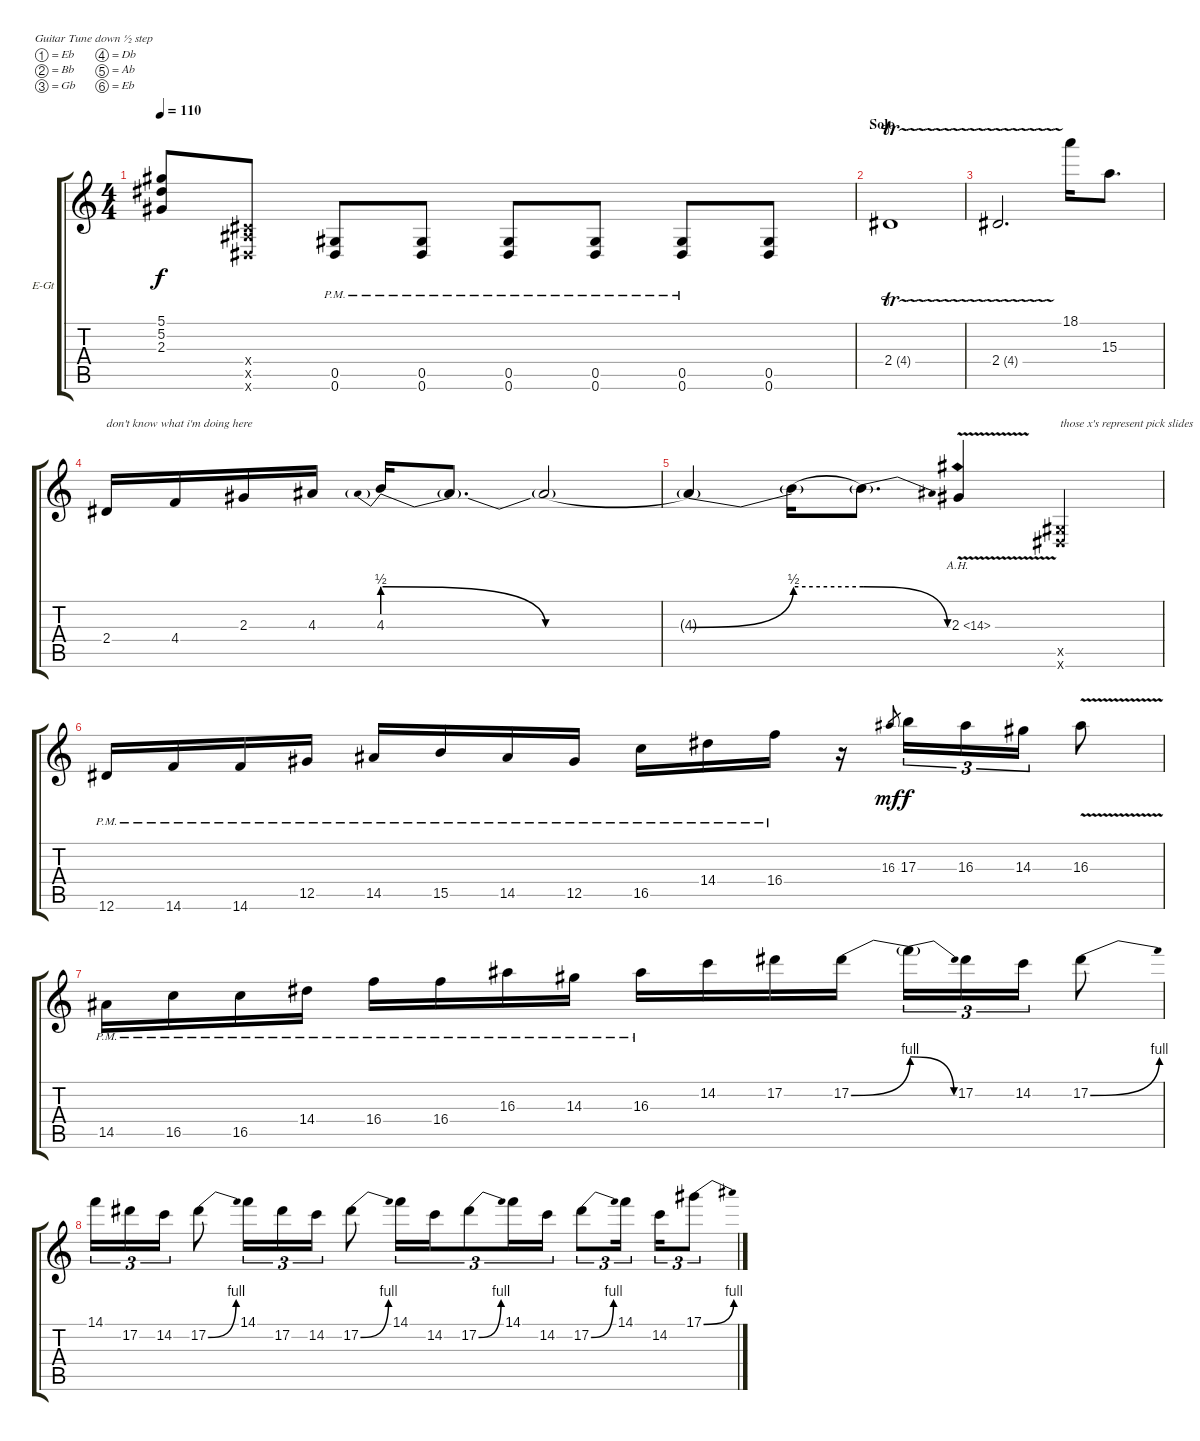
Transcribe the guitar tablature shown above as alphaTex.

\bracketExtendMode groupsimilarinstruments
\firstSystemTrackNameOrientation horizontal
\otherSystemsTrackNameOrientation horizontal
\track ("Zakk Wylde" "E-Gt") {instrument overdrivenguitar}
\staff {score tabs}
\tuning (Eb4 Bb3 Gb3 Db3 Ab2 Eb2)
\ts (4 4)
\tempo 110
\clef g2
\ks c
(5.1{t} 5.2{t} 2.3{t}).8{dy f} (0.4{x} 2.5{x} 0.6{x}).8 (0.5{pm} 0.6{pm}).8 (0.5{pm} 0.6{pm}).8 (0.5{pm} 0.6{pm}).8 (0.5{pm} 0.6{pm}).8 (0.5{pm} 0.6{pm}).8 (0.5 0.6).8 |
\section ("" "Solo")
2.4{tr (4 16)}.1 |
2.4{tr (4 16)}.2{d} 18.1.16 15.3.8{d} |
2.4.16{txt "don't know what i'm doing here"} 4.4.16 2.3.16 4.3.16 4.3{be (prebendrelease 0 2 60 0)}.16 4.3{t}.8{d} 4.3{be (hold 0 0 60 0) t}.2 |
4.3{be (bend 0 0 60 2) t}.4 4.3{be (hold 0 2 60 2) t}.16 4.3{be (release 0 2 60 0) t}.8{d} 2.3{ah 12 v}.4 (0.5{x} 0.6{x}).4{txt "those x's represent pick slides"} |
12.6{pm}.16 14.6{pm}.16 14.6{pm}.16 12.5{pm}.16 14.5{pm}.16 15.5{pm}.16 14.5{pm}.16 12.5{pm}.16 16.5{pm}.16 14.4{pm}.16 16.4{pm}.16 r.16 16.3.8{gr dy mf} 17.3.16{tu (3 2) dy f} 16.3.16{tu (3 2)} 14.3.16{tu (3 2)} 16.3{v}.8 |
14.5{pm}.16 16.5{pm}.16 16.5{pm}.16 14.4{pm}.16 16.4{pm}.16 16.4{pm}.16 16.3{pm}.16 14.3{pm}.16 16.3{pm}.16 14.2.16 17.2.16 17.2{be (bend 0 0 60 4)}.16 17.2{be (release 0 4 60 0) t}.16{tu (3 2)} 17.2.16{tu (3 2)} 14.2.16{tu (3 2)} 17.2{be (bend 0 0 60 4)}.8 |
14.1.16{tu (3 2)} 17.2.16{tu (3 2)} 14.2.16{tu (3 2)} 17.2{be (bend 0 0 60 4)}.8 14.1.16{tu (3 2)} 17.2.16{tu (3 2)} 14.2.16{tu (3 2)} 17.2{be (bend 0 0 60 4)}.8 14.1.16{tu (3 2)} 14.2.16{tu (3 2)} 17.2{be (bend 0 0 60 4)}.8{tu (3 2)} 14.1.16{tu (3 2)} 14.2.16{tu (3 2)} 17.2{be (bend 0 0 60 4)}.8{tu (3 2)} 14.1.16{tu (3 2)} 14.2.16{tu (3 2)} 17.1{be (bend 0 0 60 4)}.8{tu (3 2)}
